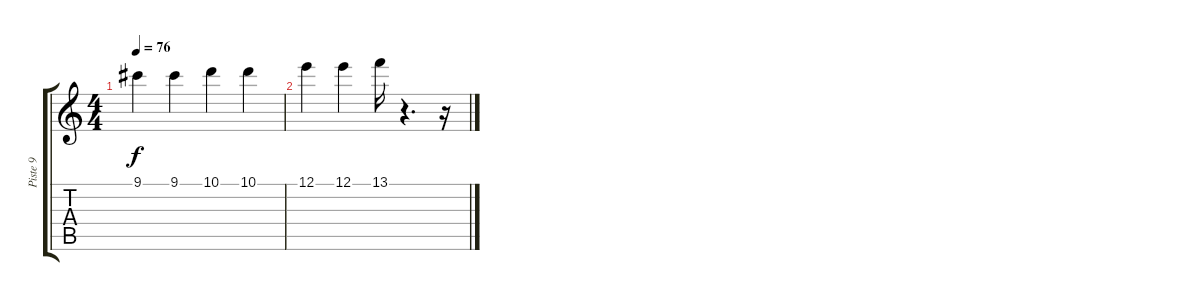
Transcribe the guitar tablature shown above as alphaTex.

\track ("Piste 9" "Piste 9") {instrument distortionguitar}
\staff {score tabs}
\tuning (E4 B3 G3 D3 A2 E2) {hide}
\ts (4 4)
\tempo 76
\clef g2
\ks c
9.1.4{dy f} 9.1.4 10.1.4 10.1.4 |
12.1.4 12.1.4 13.1.16 r.4{d} r.16
